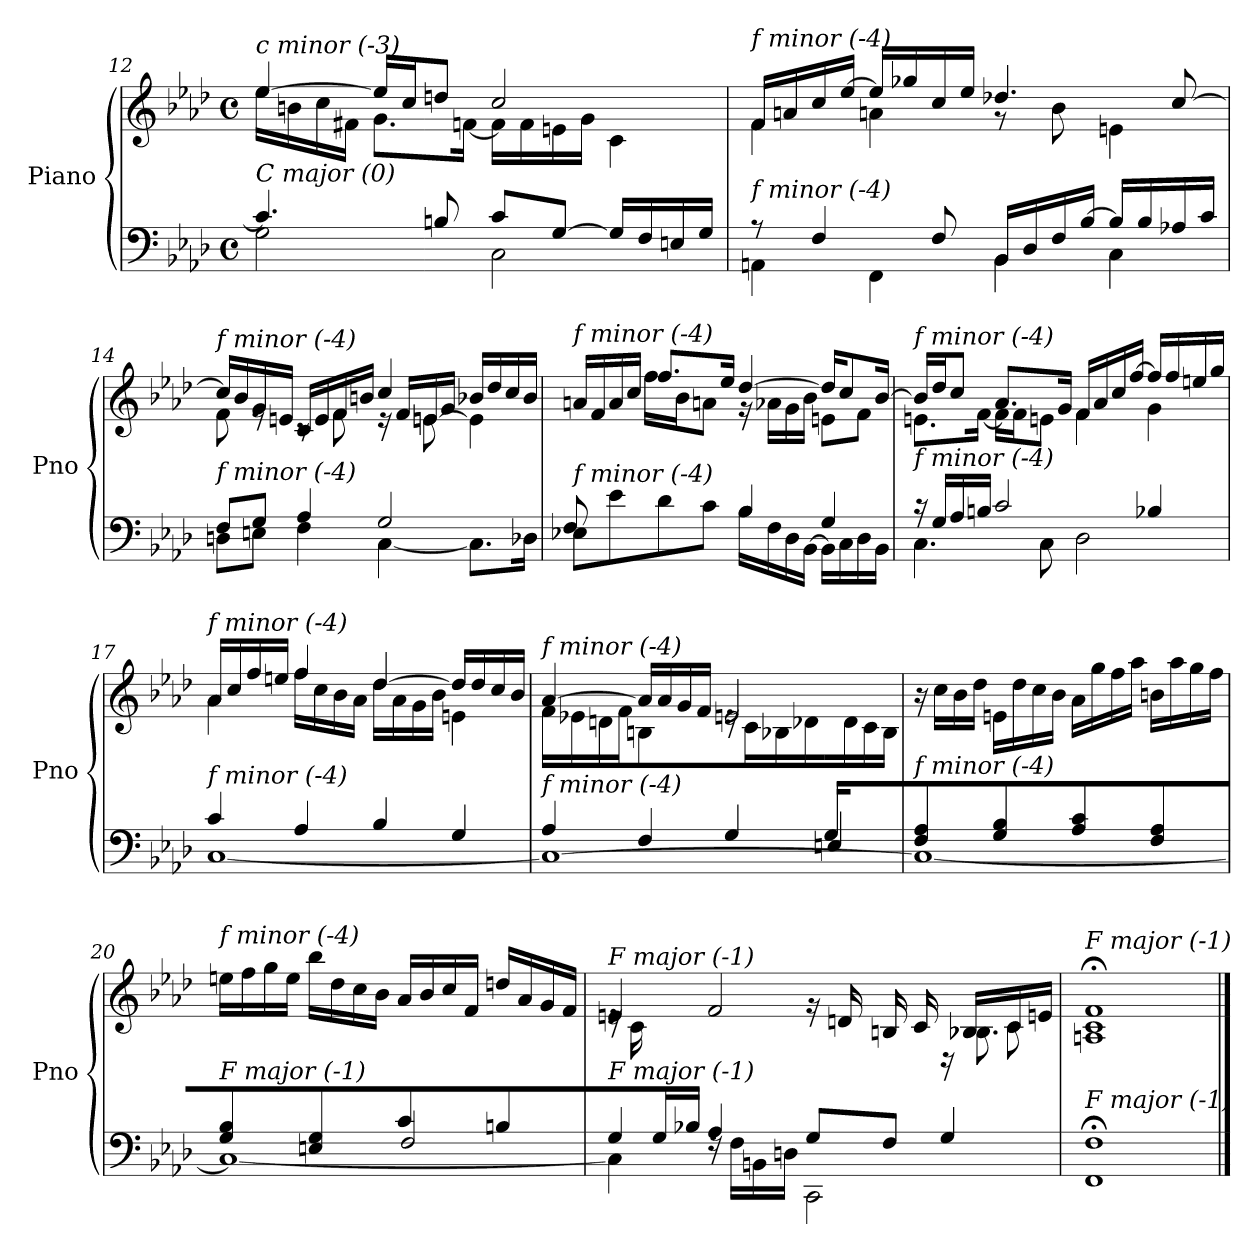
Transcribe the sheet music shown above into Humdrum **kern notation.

**kern	**kern
*part1	*part1
*staff2	*staff1
*I"Piano	*
*I'Pno	*
!!LO:LB:g=z
*clefF4	*clefG2
*k[b-e-a-d-]	*k[b-e-a-d-]
*M4/4	*M4/4
*met(c)	*met(c)
=12	=12
*^	*^
!	!	!LO:TX:i:t=c minor (-3)	!
!LO:TX:i:t=C major (0)	!	!	!
4.c/]	2G\	[4ee-/	16ee-\LL
.	.	.	16bn\
.	.	.	16cc\
.	.	.	16f#X\JJ
.	.	16ee-/LL]	8.g\L
.	.	16cc/J	.
8Bn/	.	8ddn/J	.
.	.	.	[16fn\Jk
8c/L	2C\	2cc/	16f\LL]
.	.	.	16f\
[8G/J	.	.	16en\
.	.	.	16g\JJ
16G/LL]	.	.	4c\
16F/	.	.	.
16En/	.	.	.
16G/JJ	.	.	.
=13	=13	=13	=13
!	!	!LO:TX:i:t=f minor (-4)	!
!LO:TX:i:t=f minor (-4)	!	!	!
8r	4AAn\	16f/LL	4f\
.	.	16an/	.
4F/	.	16cc/	.
.	.	[16ee-/JJ	.
.	4FF\	16ee-/LL]	4an\
.	.	16gg-X/	.
8F/	.	16cc/	.
.	.	16ee-/JJ	.
16BB-/LL	4BB-\	4.dd-X/	8r
16D-/	.	.	.
16F/	.	.	8b-\
[16B-/JJ	.	.	.
16B-/LL]	4C\	.	4en\
16B-/	.	.	.
16A-X/	.	[8cc/	.
16c/JJ	.	.	.
!!LO:LB:g=z
=14	=14	=14	=14
*^	*^	*	*^
!	!	!	!	!LO:TX:i:t=f minor (-4)	!	!
!LO:TX:i:t=f minor (-4)	!	!	!	!	!	!
2.ryy	2ryy	8F/L	8Dn\L	16cc/LL]	8f\	2ryy
.	.	.	.	16b-/	.	.
.	.	8G/J	8En\J	16g/	8re	.
.	.	.	.	16en/JJ	.	.
.	.	4A-/	4F\	16c/LL	8rc	.
.	.	.	.	16e/	.	.
.	.	.	.	16f/	8f\	.
.	.	.	.	16bn/JJ	.	.
.	8ryy	2G/	[4C\	4cc/	16r	8ryy
.	.	.	.	.	16f/LL	.
.	4.ryy	.	.	.	16en/	[8en\
.	.	.	.	.	16g/JJ	.
4ryy	.	.	8.C\L]	16b-X/LL	4ryy	4e\]
.	.	.	.	16dd-/	.	.
.	.	.	.	16cc/	.	.
.	.	.	16D-X\Jk	16b-/JJ	.	.
=15	=15	=15	=15	=15	=15	=15
!	!	!	!	!LO:TX:i:t=f minor (-4)	!	!
!LO:TX:i:t=f minor (-4)	!	!	!	!	!	!
*	*	*v	*v	*	*	*
4ryy	8E-X\L	8F/	16an/LL	4ryy	8ryy
.	.	.	16f/	.	.
.	8e-\	4.ryy	16a/	.	4.ryy
.	.	.	16cc/JJ	.	.
2.ryy	8d-\	.	8.ff/L	16ff\LL	.
.	.	.	.	16b-\J	.
.	8c\J	.	.	8an\J	.
.	.	.	16ee-/Jk	.	.
.	4B-/	16B-\LL	[4dd-/	16r	2ryy
.	.	16F\	.	16a-X\LL	.
.	.	16D-\	.	16g\	.
.	.	[16BB-\JJ	.	16b-\JJ	.
.	4G/	16BB-\LL]	16dd-/KL]	8en\L	.
.	.	16C\	8cc/	.	.
.	.	16D-\	.	8f\J	.
.	.	16BB-\JJ	[16b-/Jk	.	.
*	*	*	*	*v	*v
!!LO:LB:g=z
=16	=16	=16	=16	=16
!	!	!	!LO:TX:i:t=f minor (-4)	!
!LO:TX:i:t=f minor (-4)	!	!	!	!
*	*v	*v	*	*
16r	4.C\	16b-/LL]	8.en\L
16G/LL	.	16dd-/J	.
16A-/	.	8cc/J	.
16Bn/JJ	.	.	[16f\Jk
2c/	.	8.a-/L	16f\LL]
.	.	.	16f\J
.	8C\	.	8en\J
.	.	16g/Jk	.
.	2D-\	16f/LL	4f\
.	.	16a-/	.
.	.	16cc/	.
.	.	[16ff/JJ	.
4B-X/	.	16ff/LL]	4g\
.	.	16ff/	.
.	.	16een/	.
.	.	16gg/JJ	.
=17	=17	=17	=17
!	!	!LO:TX:i:t=f minor (-4)	!
!LO:TX:i:t=f minor (-4)	!	!	!
4c/	[1C	16a-/LL	4a-\
.	.	16cc/	.
.	.	16ff/	.
.	.	16een/JJ	.
4A-/	.	4ff/	16ff\LL
.	.	.	16cc\
.	.	.	16b-\
.	.	.	16a-\JJ
4B-/	.	[4dd-/	16dd-\LL
.	.	.	16a-\
.	.	.	16g\
.	.	.	16b-\JJ
4G/	.	16dd-/LL]	4en\
.	.	16dd-/	.
.	.	16cc/	.
.	.	16b-/JJ	.
!!LO:PB:g=z	!!
=18	=18	=18	=18
*	*^	*	*
!	!	!	!LO:TX:i:t=f minor (-4)	!
!LO:TX:i:t=f minor (-4)	!	!	!	!
2.ryy	4A-/	1C_	[4a-/	16f\LL
.	.	.	.	16e-X\
.	.	.	.	16dn\
.	.	.	.	16f\JJ
.	4F/	.	16a-/LL]	4Bn\
.	.	.	16a-/	.
.	.	.	16g/	.
.	.	.	16f/JJ	.
.	4G/	.	2en/	16re
.	.	.	.	16c\LL
.	.	.	.	16B-X\
.	.	.	.	16d-X\JJ
16G/LL	4En/	.	.	16ryy
8.ryy	.	.	.	16d-\
.	.	.	.	16c\
.	.	.	.	16B-\JJ
*	*v	*v	*	*
=19	=19	=19	=19
!	!	!LO:TX:i:t=f minor (-4)	!
!LO:TX:i:t=f minor (-4)	!	!	!
*	*	*v	*v
4F/ 4A-/	1C_	16r
.	.	16cc\LL
.	.	16b-\
.	.	16dd-\JJ
4G/ 4B-/	.	16en\LL
.	.	16dd-\
.	.	16cc\
.	.	16b-\JJ
4A-/ 4c/	.	16a-\LL
.	.	16gg\
.	.	16ff\
.	.	16aa-\JJ
4F/ 4A-/	.	16bn\LL
.	.	16aa-\
.	.	16gg\
.	.	16ff\JJ
!!LO:LB:g=z
=20	=20	=20
*	*^	*^
!	!	!	!LO:TX:i:t=f minor (-4)	!
!LO:TX:i:t=F major (-1)	!	!	!	!
4G/ 4B-/	1C_	2ryy	16een\LL	2ryy
.	.	.	16ff\	.
.	.	.	16gg\	.
.	.	.	16ee\JJ	.
4En/ 4G/	.	.	16bb-\LL	.
.	.	.	16dd-\	.
.	.	.	16cc\	.
.	.	.	16b-\JJ	.
4c/	.	2F/	16a-/LL	2ryy
.	.	.	16b-/	.
.	.	.	16cc/	.
.	.	.	16f/JJ	.
4Bn/	.	.	16ddn/LL	.
.	.	.	16a-/	.
.	.	.	16g/	.
.	.	.	16f/JJ	.
=21	=21	=21	=21	=21
*	*	*^	*	*^
!	!	!	!	!LO:TX:i:t=F major (-1)	!	!
!LO:TX:i:t=F major (-1)	!	!	!	!	!	!
8ryy	2..ryy	4G/	4C\]	4en/	16re	2..ryy
.	.	.	.	.	16c\LL	.
16G/	.	.	.	.	8ryy	.
16B-X/JJ	.	.	.	.	.	.
4ryy	.	4A-/	16rF	2f/	4ryy	.
.	.	.	16F\LL	.	.	.
.	.	.	16BBn\	.	.	.
.	.	.	16Dn\JJ	.	.	.
4ryy	.	8G/L	2CC\	.	16rg	.
.	.	.	.	.	16dn/LL	.
.	.	8F/J	.	.	16Bn/	.
.	.	.	.	.	16c/JJ	.
16ryy	.	4G/	.	16rD	16ryy	.
8.ryy	.	.	.	16B-X/LL	8.B-X\	.
.	8ryy	.	.	16c/	.	8c\
.	.	.	.	16en/JJ	.	.
*v	*v	*v	*v	*	*	*
*	*v	*v	*v
=22	=22
!	!LO:TX:i:t=F major (-1)
!LO:TX:i:t=F major (-1)	!
1FF; 1F;	1An;< 1c;< 1f;<
==	==
*-	*-
